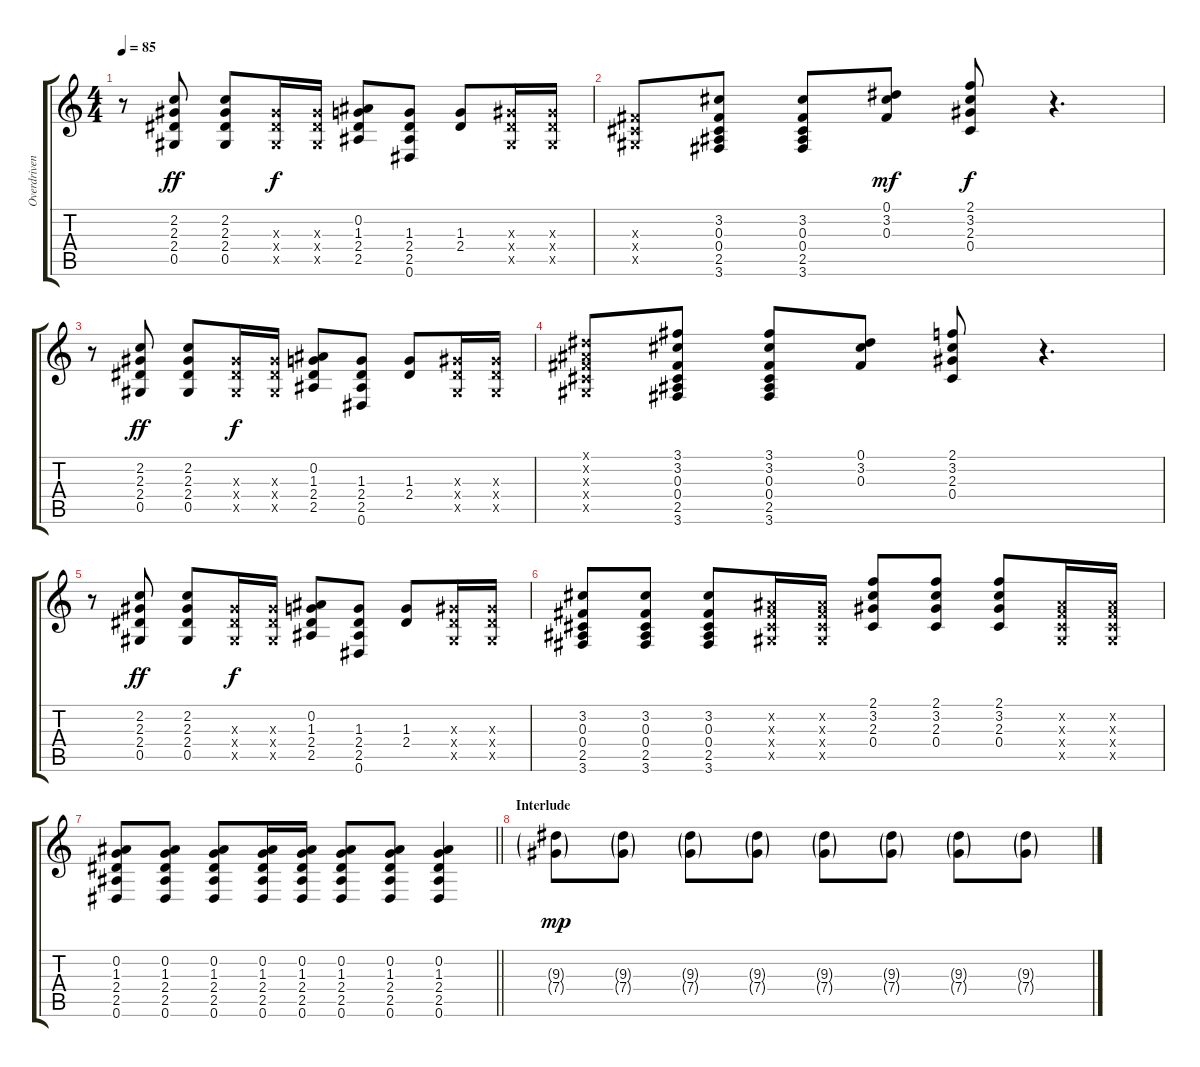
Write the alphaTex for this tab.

\track ("Overdriven Guitar" "Overdriven") {instrument overdrivenguitar}
\staff {score tabs}
\tuning (Eb4 Bb3 Gb3 Db3 Ab2 Eb2) {hide}
\ts (4 4)
\tempo 85
\clef g2
\ks c
r.8{dy f} (2.2 2.3 2.4 0.5).8{dy ff} (2.2 2.3 2.4 0.5).8 (2.3{x} 2.4{x} 0.5{x}).16{dy f} (2.3{x} 2.4{x} 0.5{x}).16 (0.2 1.3 2.4 2.5).8 (1.3 2.4 2.5 0.6).8 (1.3 2.4).8 (2.3{x} 2.4{x} 0.5{x}).16 (2.3{x} 2.4{x} 0.5{x}).16 |
(0.3{x} 0.4{x} 0.5{x}).8 (3.2 0.3 0.4 2.5 3.6).8 (3.2 0.3 0.4 2.5 3.6).8 (0.1 3.2 0.3).8{dy mf} (2.1 3.2 2.3 0.4).8{dy f} r.4{d} |
r.8 (2.2 2.3 2.4 0.5).8{dy ff} (2.2 2.3 2.4 0.5).8 (2.3{x} 2.4{x} 0.5{x}).16{dy f} (2.3{x} 2.4{x} 0.5{x}).16 (0.2 1.3 2.4 2.5).8 (1.3 2.4 2.5 0.6).8 (1.3 2.4).8 (2.3{x} 2.4{x} 0.5{x}).16 (2.3{x} 2.4{x} 0.5{x}).16 |
(0.1{x} 0.2{x} 0.3{x} 0.4{x} 0.5{x}).8 (3.1 3.2 0.3 0.4 2.5 3.6).8 (3.1 3.2 0.3 0.4 2.5 3.6).8 (0.1 3.2 0.3).8 (2.1 3.2 2.3 0.4).8 r.4{d} |
r.8 (2.2 2.3 2.4 0.5).8{dy ff} (2.2 2.3 2.4 0.5).8 (2.3{x} 2.4{x} 0.5{x}).16{dy f} (2.3{x} 2.4{x} 0.5{x}).16 (0.2 1.3 2.4 2.5).8 (1.3 2.4 2.5 0.6).8 (1.3 2.4).8 (2.3{x} 2.4{x} 0.5{x}).16 (2.3{x} 2.4{x} 0.5{x}).16 |
(3.2 0.3 0.4 2.5 3.6).8 (3.2 0.3 0.4 2.5 3.6).8 (3.2 0.3 0.4 2.5 3.6).8 (0.2{x} 0.3{x} 0.4{x} 0.5{x}).16 (0.2{x} 0.3{x} 0.4{x} 0.5{x}).16 (2.1 3.2 2.3 0.4).8 (2.1 3.2 2.3 0.4).8 (2.1 3.2 2.3 0.4).8 (0.2{x} 0.3{x} 0.4{x} 0.5{x}).16 (0.2{x} 0.3{x} 0.4{x} 0.5{x}).16 |
\barLineRight lightlight
(0.2 1.3 2.4 2.5 0.6).8 (0.2 1.3 2.4 2.5 0.6).8 (0.2 1.3 2.4 2.5 0.6).8 (0.2 1.3 2.4 2.5 0.6).16 (0.2 1.3 2.4 2.5 0.6).16 (0.2 1.3 2.4 2.5 0.6).8 (0.2 1.3 2.4 2.5 0.6).8 (0.2 1.3 2.4 2.5 0.6).4 |
\section ("" "Interlude")
(9.3{g} 7.4{g}).8{dy mp volume 10 instrument electricguitarmuted} (9.3{g} 7.4{g}).8 (9.3{g} 7.4{g}).8 (9.3{g} 7.4{g}).8 (9.3{g} 7.4{g}).8 (9.3{g} 7.4{g}).8 (9.3{g} 7.4{g}).8 (9.3{g} 7.4{g}).8
